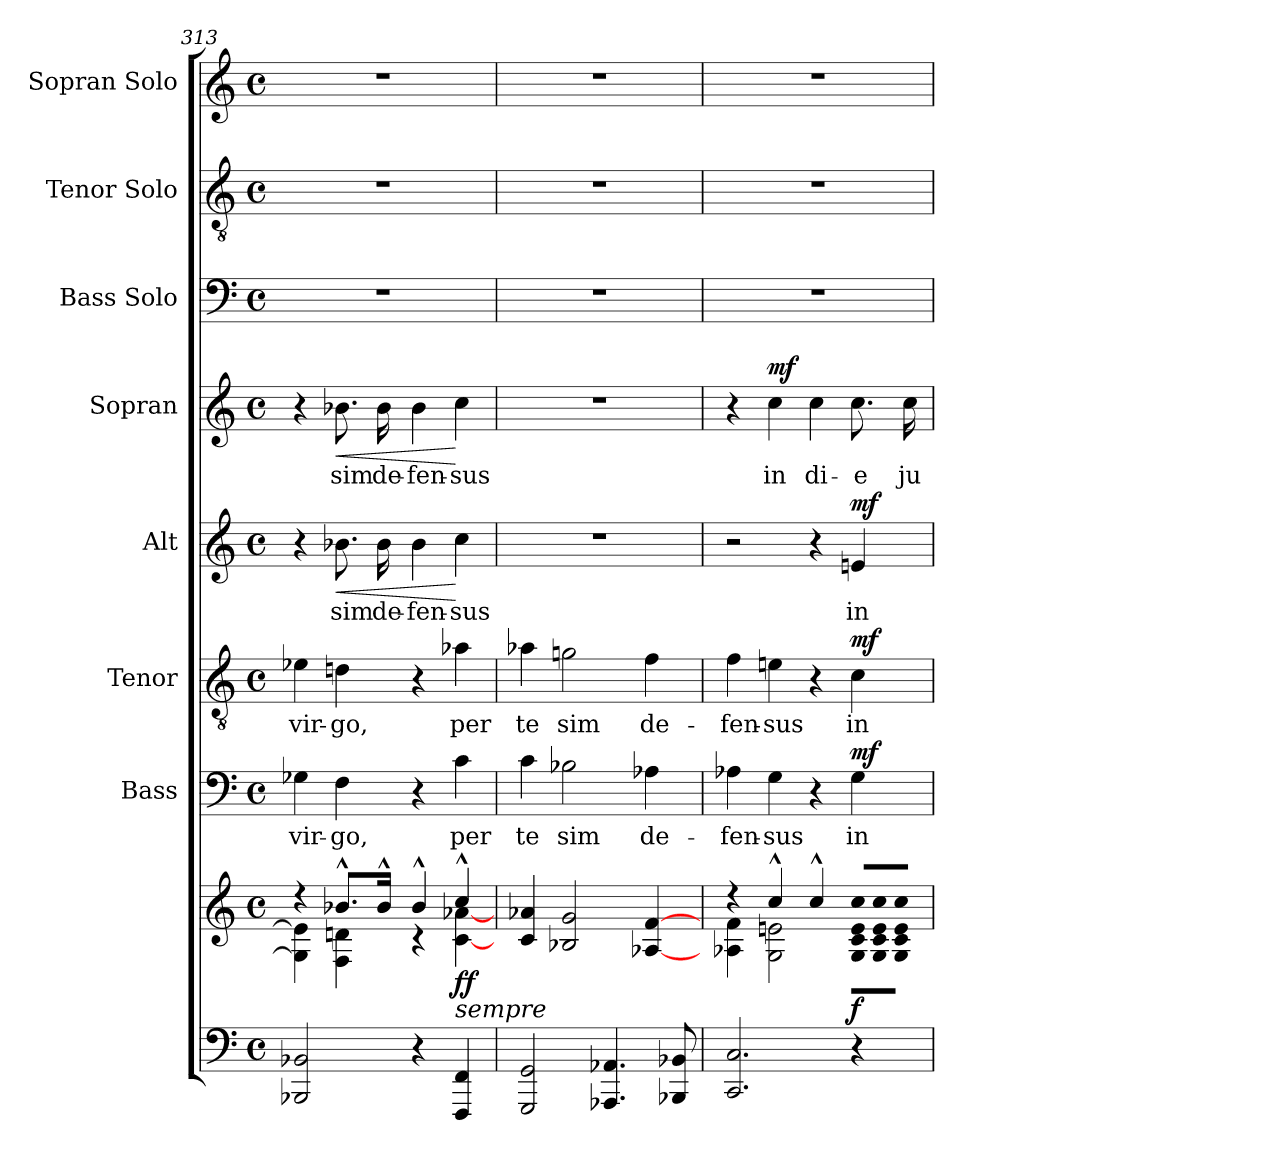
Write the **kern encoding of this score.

**kern	**kern	**dynam	**kern	**text	**dynam	**kern	**text	**dynam	**kern	**text	**dynam	**kern	**text	**dynam	**kern	**kern	**kern
*part8	*part8	*part8	*part7	*part7	*part7	*part6	*part6	*part6	*part5	*part5	*part5	*part4	*part4	*part4	*part3	*part2	*part1
*staff9	*staff8	*staff8/9	*staff7	*staff7	*staff7	*staff6	*staff6	*staff6	*staff5	*staff5	*staff5	*staff4	*staff4	*staff4	*staff3	*staff2	*staff1
*	*	*	*I"Bass	*	*	*I"Tenor	*	*	*I"Alt	*	*	*I"Sopran	*	*	*I"Bass Solo	*I"Tenor Solo	*I"Sopran Solo
*	*	*	*I'B.	*	*	*I'T.	*	*	*I'A.	*	*	*I'S.	*	*	*I'B. Solo	*I'T. Solo	*I'S. Solo
*clefF4	*clefG2	*	*clefF4	*	*	*clefGv2	*	*	*clefG2	*	*	*clefG2	*	*	*clefF4	*clefGv2	*clefG2
*k[]	*k[]	*	*k[]	*	*	*k[]	*	*	*k[]	*	*	*k[]	*	*	*k[]	*k[]	*k[]
*C:	*C:	*	*C:	*	*	*C:	*	*	*C:	*	*	*C:	*	*	*C:	*C:	*C:
*M4/4	*M4/4	*	*M4/4	*	*	*M4/4	*	*	*M4/4	*	*	*M4/4	*	*	*M4/4	*M4/4	*M4/4
*met(c)	*met(c)	*	*met(c)	*	*	*met(c)	*	*	*met(c)	*	*	*met(c)	*	*	*met(c)	*met(c)	*met(c)
=313	=313	=313	=313	=313	=313	=313	=313	=313	=313	=313	=313	=313	=313	=313	=313	=313	=313
*	*^	*	*	*	*	*	*	*	*	*	*	*	*	*	*	*	*
!	!	!	!	!	!LO:LY:b	!	!	!LO:LY:b	!	!	!	!	!	!	!	!	!	!
2BBB-X/ 2BB-X/	4rdd	4G-\] 4e-\]	.	4G-X\	vir-	.	4e-X\	vir-	.	4r	.	.	4r	.	.	1r	1r	1r
!	!	!	!	!	!LO:LY:b	!	!	!LO:LY:b	!	!	!LO:LY:b	!LO:HP:b	!	!LO:LY:b	!LO:HP:b	!	!	!
.	8.b-X^^>/L	4F\ 4dn\	.	4F\	-go,	.	4dn\	-go,	.	8.b-X\	sim	<	8.b-X\	sim	<	.	.	.
!	!	!	!	!	!	!	!	!	!	!	!LO:LY:b	!	!	!LO:LY:b	!	!	!	!
.	16b-^^>/Jk	.	.	.	.	.	.	.	.	16b-\	de-	.	16b-\	de-	.	.	.	.
!	!	!	!	!	!	!	!	!	!	!	!LO:LY:b	!	!	!LO:LY:b	!	!	!	!
4r	4b-^^>/	4rc	.	4r	.	.	4r	.	.	4b-\	-fen-	.	4b-\	-fen-	.	.	.	.
!	!LO:TX:b:i:t=sempre	!	!	!	!	!	!	!	!	!	!	!	!	!	!	!	!	!
!	!	!	!LO:DY:b	!	!LO:LY:b	!	!	!LO:LY:b	!	!	!LO:LY:b	!	!	!LO:LY:b	!	!	!	!
4FFF/ 4FF/	4cc^^>/	[<4c\ [<4a-X\	ff	4c\	per	.	4a-X\	per	.	4cc\	-sus	[	4cc\	-sus	[	.	.	.
=314	=314	=314	=314	=314	=314	=314	=314	=314	=314	=314	=314	=314	=314	=314	=314	=314	=314	=314
!	!	!	!	!	!LO:LY:b	!	!	!LO:LY:b	!	!	!	!	!	!	!	!	!	!
*	*v	*v	*	*	*	*	*	*	*	*	*	*	*	*	*	*	*	*
2GGG/ 2GG/	4c/ 4a-X/	.	4c\	te	.	4a-X\	te	.	1r	.	.	1r	.	.	1r	1r	1r
!	!	!	!	!LO:LY:b	!	!	!LO:LY:b	!	!	!	!	!	!	!	!	!	!
.	2B-X/ 2g/	.	2B-X\	sim	.	2gn\	sim	.	.	.	.	.	.	.	.	.	.
4.AAA-X/ 4.AA-X/	.	.	.	.	.	.	.	.	.	.	.	.	.	.	.	.	.
!	!	!	!	!LO:LY:b	!	!	!LO:LY:b	!	!	!	!	!	!	!	!	!	!
.	[4A-X/ [<4f/	.	4A-X\	de-	.	4f\	de-	.	.	.	.	.	.	.	.	.	.
8BBB-X/ 8BB-X/	.	.	.	.	.	.	.	.	.	.	.	.	.	.	.	.	.
=315	=315	=315	=315	=315	=315	=315	=315	=315	=315	=315	=315	=315	=315	=315	=315	=315	=315
*	*^	*	*	*	*	*	*	*	*	*	*	*	*	*	*	*	*
!	!	!	!	!	!LO:LY:b	!	!	!LO:LY:b	!	!	!	!	!	!	!	!	!	!
2.CC/ 2.C/	4rdd	4A-\ 4f\	.	4A-X\	-fen-	.	4f\	-fen-	.	2r	.	.	4r	.	.	1r	1r	1r
!	!	!	!	!	!LO:LY:b	!	!	!LO:LY:b	!	!	!	!	!	!LO:LY:b	!LO:DY:a	!	!	!
.	4cc^^>/	2G\ 2en\	.	4G\	-sus	.	4en\	-sus	.	.	.	.	4cc\	in	mf	.	.	.
!	!	!	!	!	!	!	!	!	!	!	!	!	!	!LO:LY:b	!	!	!	!
.	4cc^^>/	.	.	4r	.	.	4r	.	.	4r	.	.	4cc\	di-	.	.	.	.
*	*Xtuplet	*	*	*	*	*	*	*	*	*	*	*	*	*	*	*	*	*
!	!LO:N:vis=8	!LO:N:vis=8	!LO:DY:b	!	!LO:LY:b	!LO:DY:a	!	!LO:LY:b	!LO:DY:a	!	!LO:LY:b	!LO:DY:a	!	!LO:LY:b	!	!	!	!
4r	4096%341e/ 4096%341cc/L	4096%341G\ 4096%341c\L	f	4G\	in	mf	4c\	in	mf	4en/	in	mf	8.cc\	-e	.	.	.	.
!	!LO:N:vis=8	!LO:N:vis=8	!	!	!	!	!	!	!	!	!	!	!	!	!	!	!	!
.	2048%171e/ 2048%171cc/	2048%171G\ 2048%171c\	.	.	.	.	.	.	.	.	.	.	.	.	.	.	.	.
!	!LO:N:vis=8	!LO:N:vis=8	!	!	!	!	!	!	!	!	!	!	!	!	!	!	!	!
.	4096%341e/ 4096%341cc/J	4096%341G\ 4096%341c\J	.	.	.	.	.	.	.	.	.	.	.	.	.	.	.	.
!	!	!	!	!	!	!	!	!	!	!	!	!	!	!LO:LY:b	!	!	!	!
.	.	.	.	.	.	.	.	.	.	.	.	.	16cc\	ju-	.	.	.	.
*	*v	*v	*	*	*	*	*	*	*	*	*	*	*	*	*	*	*	*
=	=	=	=	=	=	=	=	=	=	=	=	=	=	=	=	=	=
*-	*-	*-	*-	*-	*-	*-	*-	*-	*-	*-	*-	*-	*-	*-	*-	*-	*-
